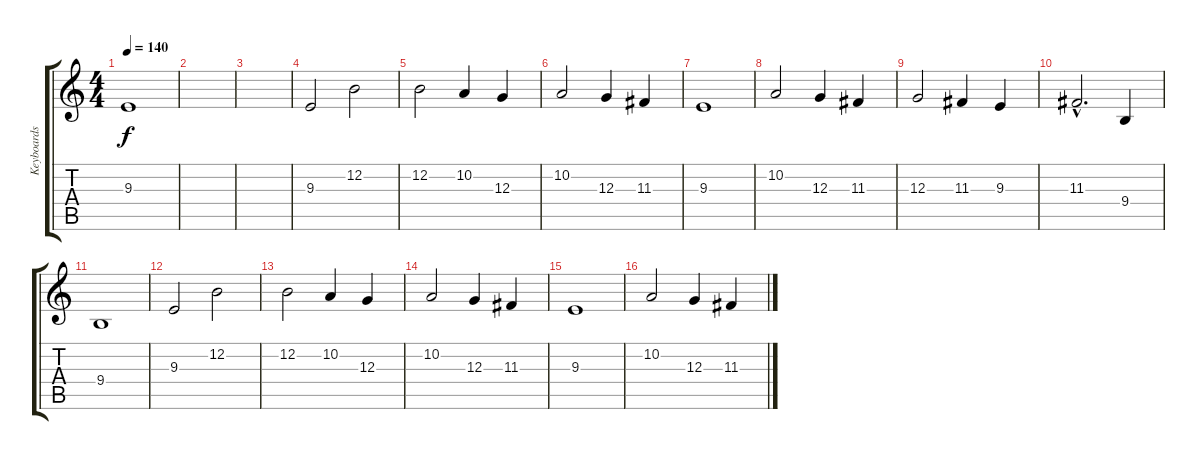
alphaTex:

\track ("Keyboards" "Keyboards") {instrument pad1newage}
\staff {score tabs}
\tuning (E4 B3 G3 D3 A2 E2) {hide}
\ts (4 4)
\tempo 140
\clef g2
\ks c
9.3{t}.1{dy f} |
|
|
9.3.2 12.2.2 |
12.2.2 10.2.4 12.3.4 |
10.2.2 12.3.4 11.3.4 |
9.3.1 |
10.2.2 12.3.4 11.3.4 |
12.3.2 11.3.4 9.3.4 |
11.3{hac}.2{d} 9.4.4 |
9.4.1 |
9.3.2 12.2.2 |
12.2.2 10.2.4 12.3.4 |
10.2.2 12.3.4 11.3.4 |
9.3.1 |
10.2.2 12.3.4 11.3.4
